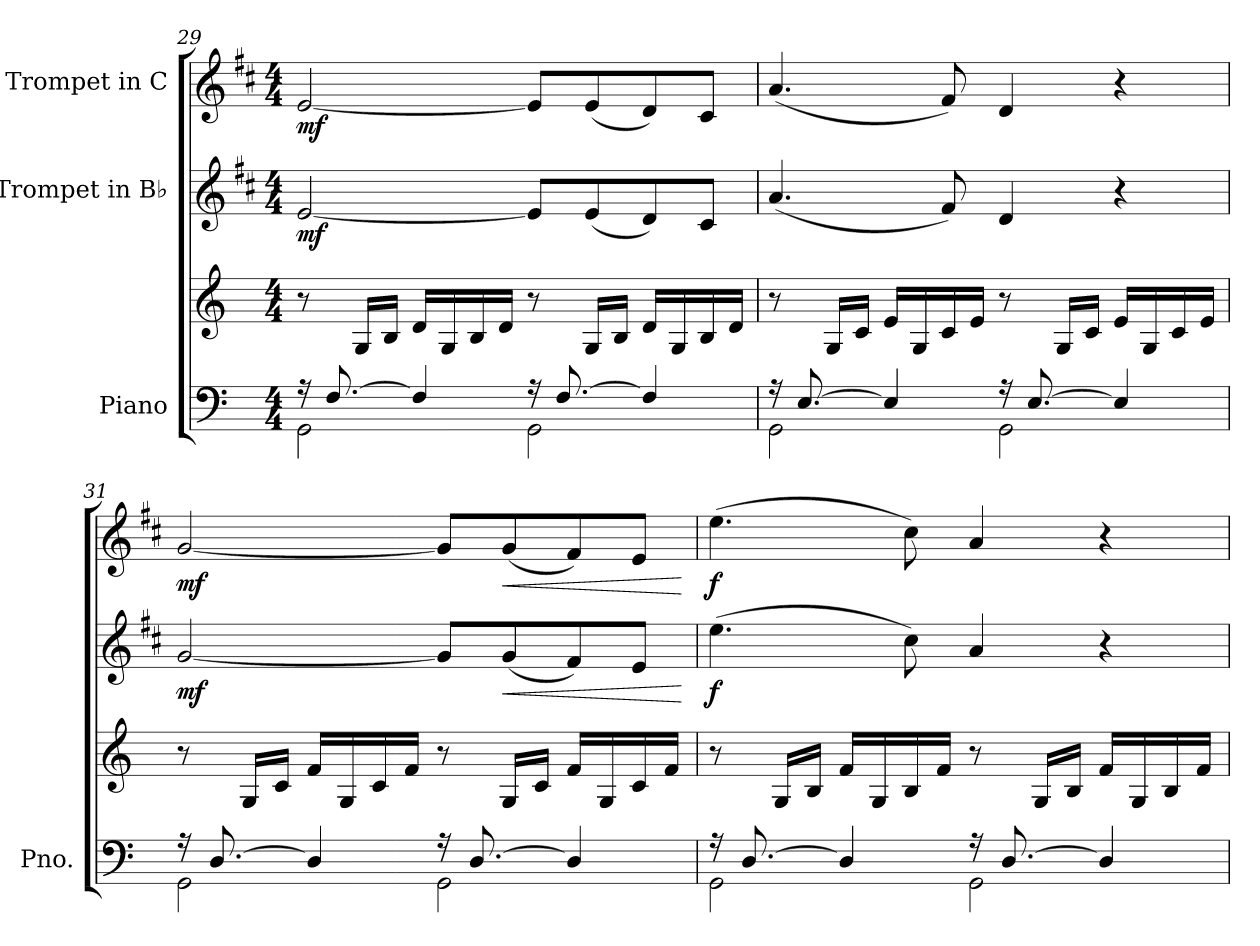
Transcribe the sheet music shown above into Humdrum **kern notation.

**kern	**kern	**kern	**dynam	**kern	**dynam
*part3	*part3	*part2	*part2	*part1	*part1
*staff4	*staff3	*staff2	*staff2	*staff1	*staff1
*I"Piano	*	*I"Trompet in B♭	*	*I"Trompet in C	*
*I'Pno.	*	*	*	*	*
!!LO:LB:g=z
*clefF4	*clefG2	*clefG2	*	*clefG2	*
*	*	*ITrd1c2	*	*ITrd1c2	*
*k[]	*k[]	*k[]	*	*k[]	*
*M4/4	*M4/4	*M4/4	*	*M4/4	*
=29	=29	=29	=29	=29	=29
*^	*	*	*	*	*
!	!	!	!	!LO:DY:b	!	!LO:DY:b
16r	2GG\	8r	[2d/	mf	[2d/	mf
[8.F/	.	.	.	.	.	.
.	.	16G/LL	.	.	.	.
.	.	16B/JJ	.	.	.	.
4F/]	.	16d/LL	.	.	.	.
.	.	16G/	.	.	.	.
.	.	16B/	.	.	.	.
.	.	16d/JJ	.	.	.	.
16r	2GG\	8r	8d/L]	.	8d/L]	.
[8.F/	.	.	.	.	.	.
.	.	16G/LL	(<8d/	.	(<8d/	.
.	.	16B/JJ	.	.	.	.
4F/]	.	16d/LL	8c/)	.	8c/)	.
.	.	16G/	.	.	.	.
.	.	16B/	8B/J	.	8B/J	.
.	.	16d/JJ	.	.	.	.
=30	=30	=30	=30	=30	=30	=30
16r	2GG\	8r	(<4.g/	.	(<4.g/	.
[8.E/	.	.	.	.	.	.
.	.	16G/LL	.	.	.	.
.	.	16c/JJ	.	.	.	.
4E/]	.	16e/LL	.	.	.	.
.	.	16G/	.	.	.	.
.	.	16c/	8e/)	.	8e/)	.
.	.	16e/JJ	.	.	.	.
16r	2GG\	8r	4c/	.	4c/	.
[8.E/	.	.	.	.	.	.
.	.	16G/LL	.	.	.	.
.	.	16c/JJ	.	.	.	.
4E/]	.	16e/LL	4r	.	4r	.
.	.	16G/	.	.	.	.
.	.	16c/	.	.	.	.
.	.	16e/JJ	.	.	.	.
=31	=31	=31	=31	=31	=31	=31
!	!	!	!	!LO:DY:b	!	!LO:DY:b
16r	2GG\	8r	[2f/	mf	[2f/	mf
[8.D/	.	.	.	.	.	.
.	.	16G/LL	.	.	.	.
.	.	16c/JJ	.	.	.	.
4D/]	.	16f/LL	.	.	.	.
.	.	16G/	.	.	.	.
.	.	16c/	.	.	.	.
.	.	16f/JJ	.	.	.	.
16r	2GG\	8r	8f/L]	.	8f/L]	.
[8.D/	.	.	.	.	.	.
!	!	!	!	!LO:HP:b	!	!LO:HP:b
.	.	16G/LL	(<8f/	<	(<8f/	<
.	.	16c/JJ	.	.	.	.
4D/]	.	16f/LL	8e/)	.	8e/)	.
.	.	16G/	.	.	.	.
.	.	16c/	8d/J	.	8d/J	.
.	.	16f/JJ	.	.	.	.
*v	*v	*	*	*	*	*
.	.	.	[	.	[
!!LO:LB:g=z
=32	=32	=32	=32	=32	=32
*^	*	*	*	*	*
!	!	!	!	!LO:DY:b	!	!LO:DY:b
16r	2GG\	8r	(>4.dd\	f	(>4.dd\	f
[8.D/	.	.	.	.	.	.
.	.	16G/LL	.	.	.	.
.	.	16B/JJ	.	.	.	.
4D/]	.	16f/LL	.	.	.	.
.	.	16G/	.	.	.	.
.	.	16B/	8b\)	.	8b\)	.
.	.	16f/JJ	.	.	.	.
16r	2GG\	8r	4g/	.	4g/	.
[8.D/	.	.	.	.	.	.
.	.	16G/LL	.	.	.	.
.	.	16B/JJ	.	.	.	.
4D/]	.	16f/LL	4r	.	4r	.
.	.	16G/	.	.	.	.
.	.	16B/	.	.	.	.
.	.	16f/JJ	.	.	.	.
*v	*v	*	*	*	*	*
=	=	=	=	=	=
*-	*-	*-	*-	*-	*-
